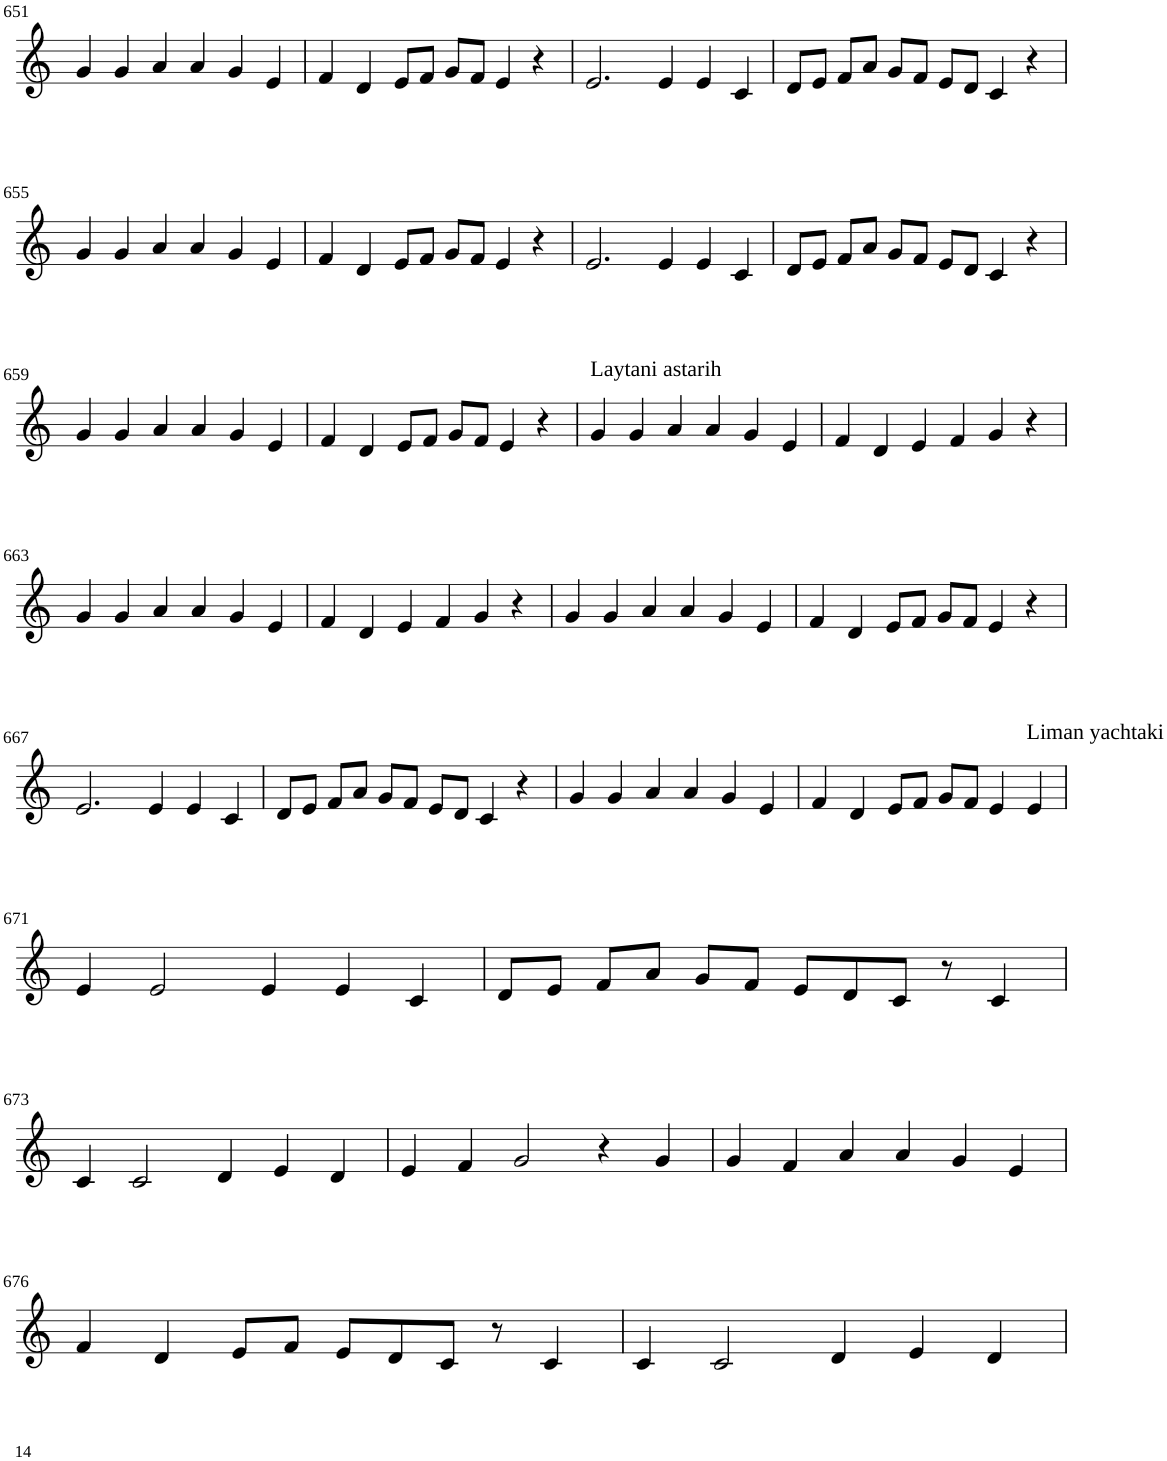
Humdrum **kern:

**kern
*part1
*staff1
*I"Violin
!!LO:PB:g=z
*clefG2
*k[]
*M6/4
=651
4g/
4g/
4a/
4a/
4g/
4e/
=652
4f/
4d/
8e/L
8f/J
8g/L
8f/J
4e/
4r
=653
2.e/
4e/
4e/
4c/
=654
8d/L
8e/J
8f/L
8a/J
8g/L
8f/J
8e/L
8d/J
4c/
4r
!!LO:LB:g=z
=655
4g/
4g/
4a/
4a/
4g/
4e/
=656
4f/
4d/
8e/L
8f/J
8g/L
8f/J
4e/
4r
=657
2.e/
4e/
4e/
4c/
=658
8d/L
8e/J
8f/L
8a/J
8g/L
8f/J
8e/L
8d/J
4c/
4r
!!LO:LB:g=z
=659
4g/
4g/
4a/
4a/
4g/
4e/
=660
4f/
4d/
8e/L
8f/J
8g/L
8f/J
4e/
4r
=661
!LO:TX:a:t=Laytani astarih
4g/
4g/
4a/
4a/
4g/
4e/
=662
4f/
4d/
4e/
4f/
4g/
4r
!!LO:LB:g=z
=663
4g/
4g/
4a/
4a/
4g/
4e/
=664
4f/
4d/
4e/
4f/
4g/
4r
=665
4g/
4g/
4a/
4a/
4g/
4e/
=666
4f/
4d/
8e/L
8f/J
8g/L
8f/J
4e/
4r
!!LO:LB:g=z
=667
2.e/
4e/
4e/
4c/
=668
8d/L
8e/J
8f/L
8a/J
8g/L
8f/J
8e/L
8d/J
4c/
4r
=669
4g/
4g/
4a/
4a/
4g/
4e/
=670
4f/
4d/
8e/L
8f/J
8g/L
8f/J
4e/
!LO:TX:a:t=Liman yachtaki
4e/
!!LO:LB:g=z
=671
4e/
2e/
4e/
4e/
4c/
=672
8d/L
8e/J
8f/L
8a/J
8g/L
8f/J
8e/L
8d/
8c/J
8r
4c/
!!LO:LB:g=z
=673
4c/
2c/
4d/
4e/
4d/
=674
4e/
4f/
2g/
4r
4g/
=675
4g/
4f/
4a/
4a/
4g/
4e/
!!LO:LB:g=z
=676
4f/
4d/
8e/L
8f/J
8e/L
8d/
8c/J
8r
4c/
=677
4c/
2c/
4d/
4e/
4d/
=
*-
